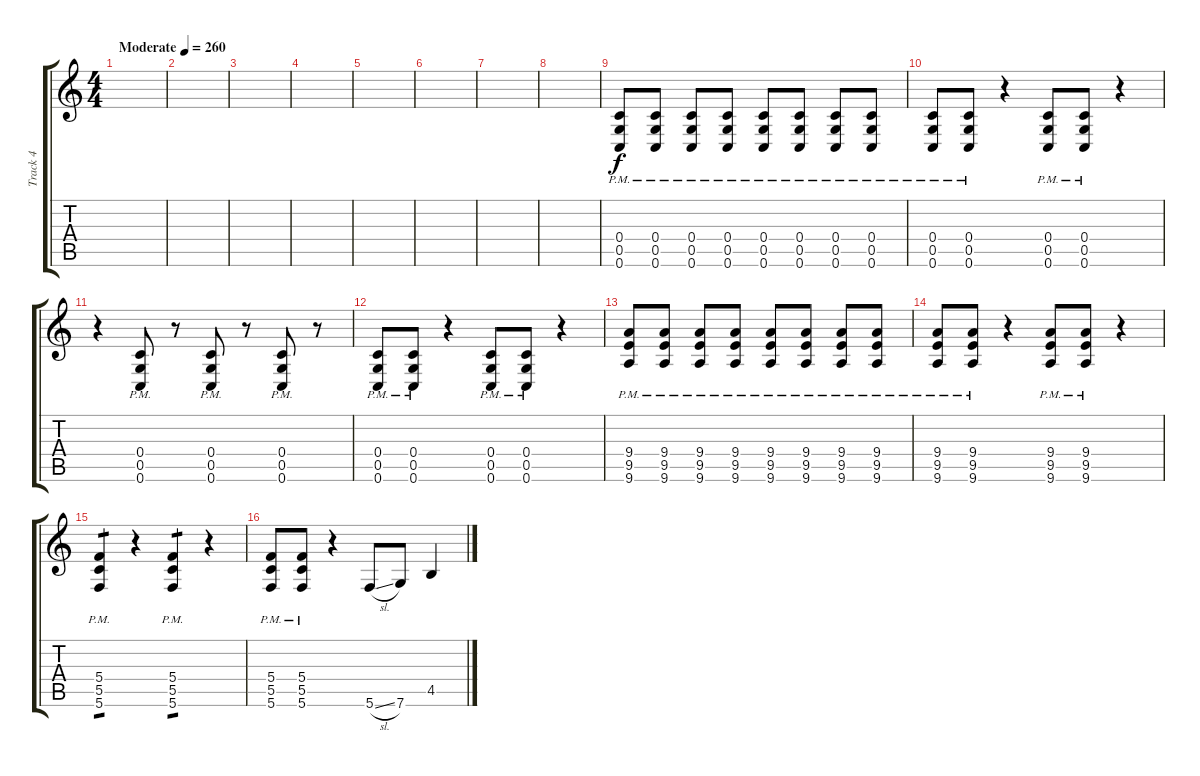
\track ("Track 4" "Track 4") {instrument overdrivenguitar}
\staff {score tabs}
\tuning (D4 A3 F3 C3 G2 C2) {hide}
\ts (4 4)
\tempo (260 "Moderate")
\clef g2
\ks c
|
|
|
|
|
|
|
|
(0.4{pm} 0.5{pm} 0.6{pm}).8 (0.4{pm} 0.5{pm} 0.6{pm}).8 (0.4{pm} 0.5{pm} 0.6{pm}).8 (0.4{pm} 0.5{pm} 0.6{pm}).8 (0.4{pm} 0.5{pm} 0.6{pm}).8 (0.4{pm} 0.5{pm} 0.6{pm}).8 (0.4{pm} 0.5{pm} 0.6{pm}).8 (0.4{pm} 0.5{pm} 0.6{pm}).8 |
(0.4{pm} 0.5{pm} 0.6{pm}).8 (0.4{pm} 0.5{pm} 0.6{pm}).8 r.4 (0.4{pm} 0.5{pm} 0.6{pm}).8 (0.4{pm} 0.5{pm} 0.6{pm}).8 r.4 |
r.4 (0.4{pm} 0.5{pm} 0.6{pm}).8 r.8 (0.4{pm} 0.5{pm} 0.6{pm}).8 r.8 (0.4{pm} 0.5{pm} 0.6{pm}).8 r.8 |
(0.4{pm} 0.5{pm} 0.6{pm}).8 (0.4{pm} 0.5{pm} 0.6{pm}).8 r.4 (0.4{pm} 0.5{pm} 0.6{pm}).8 (0.4{pm} 0.5{pm} 0.6{pm}).8 r.4 |
(9.4{pm} 9.5{pm} 9.6{pm}).8 (9.4{pm} 9.5{pm} 9.6{pm}).8 (9.4{pm} 9.5{pm} 9.6{pm}).8 (9.4{pm} 9.5{pm} 9.6{pm}).8 (9.4{pm} 9.5{pm} 9.6{pm}).8 (9.4{pm} 9.5{pm} 9.6{pm}).8 (9.4{pm} 9.5{pm} 9.6{pm}).8 (9.4{pm} 9.5{pm} 9.6{pm}).8 |
(9.4{pm} 9.5{pm} 9.6{pm}).8 (9.4{pm} 9.5{pm} 9.6{pm}).8 r.4 (9.4{pm} 9.5{pm} 9.6{pm}).8 (9.4{pm} 9.5{pm} 9.6{pm}).8 r.4 |
(5.4{pm} 5.5{pm} 5.6{pm}).4{tp 1} r.4 (5.4{pm} 5.5{pm} 5.6{pm}).4{tp 1} r.4 |
(5.4 5.5{pm} 5.6{pm}).8 (5.4 5.5{pm} 5.6{pm}).8 r.4 5.6{sl}.8 7.6.8 4.5.4
